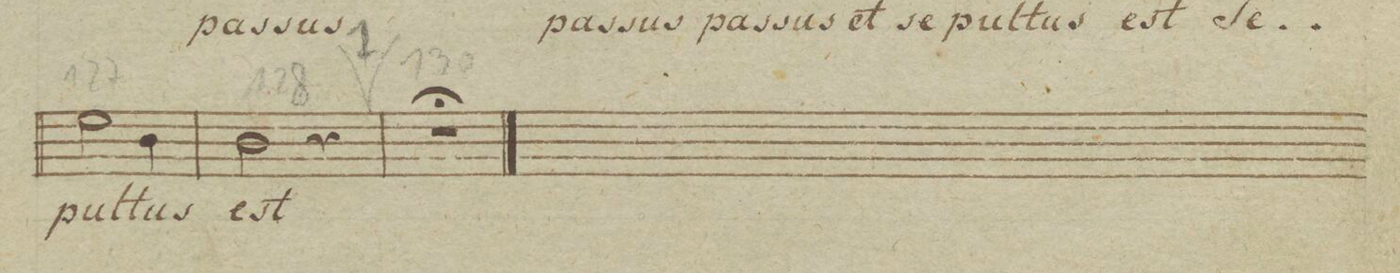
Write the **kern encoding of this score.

**kern	**text	**dynam
*I"Alto	*	*
*clefC3	*	*
*k[fncngndnb-e-a-]	*	*
*met(c)	*	*
*M3/4	*	*
2f\	-pul-	.
4c\	-tus	.
=125	=125	=125
2c\	est	.
4r	.	.
=126	=126	=126
2.r;	.	.
==127	==127	==127
*k[b-e-a-]	*	*
*M4/4	*	*
*met(c)	*	*
*-	*-	*-
